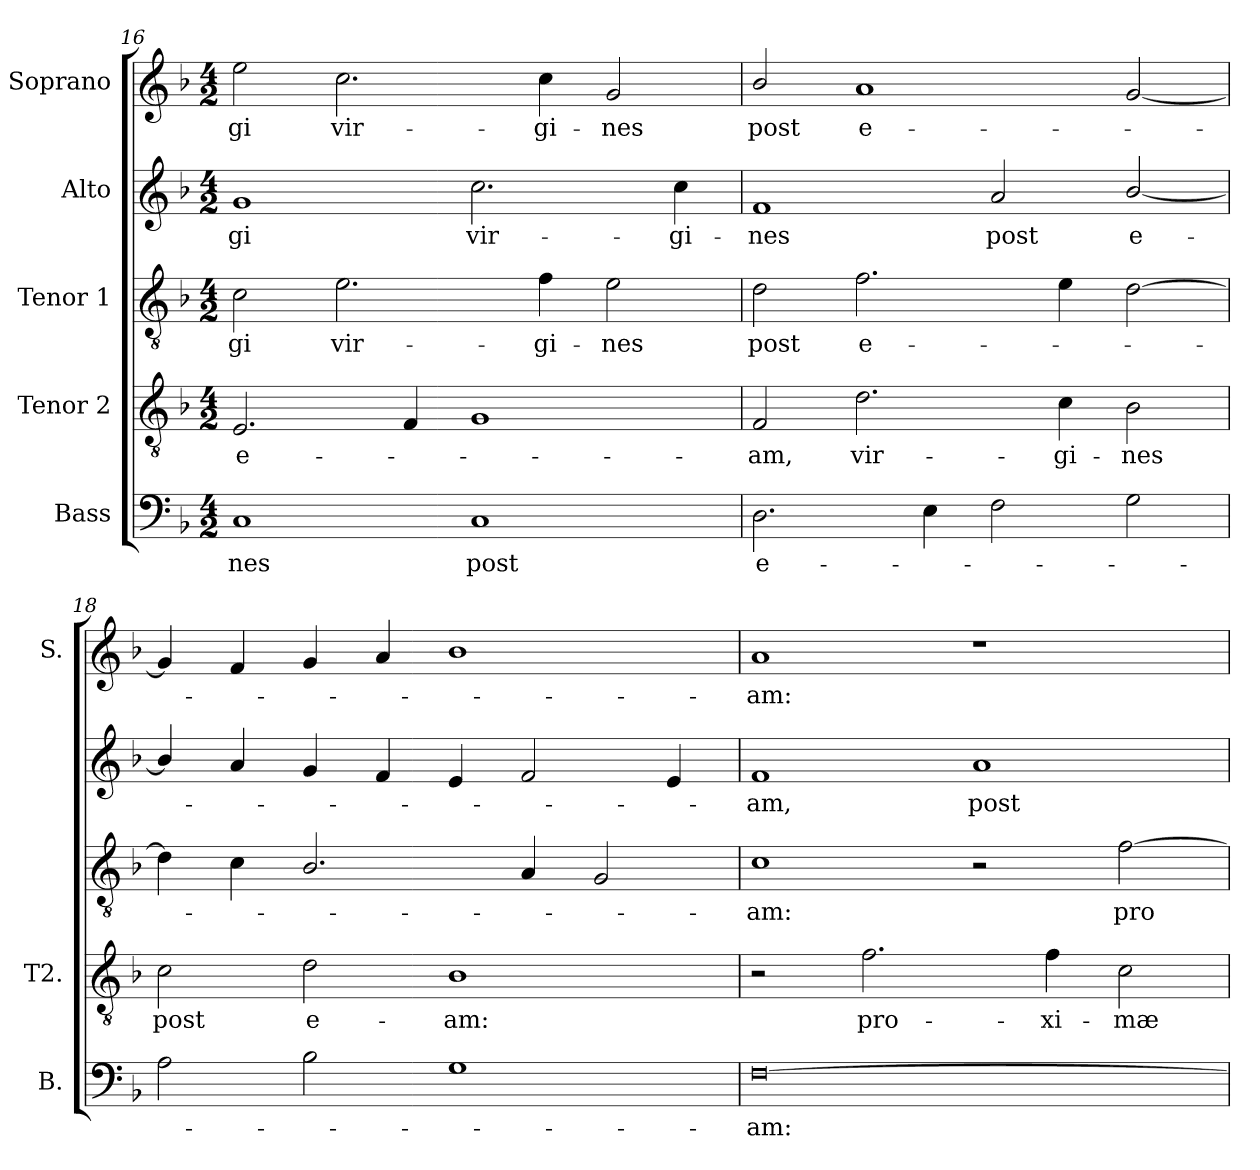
**kern	**text	**kern	**text	**kern	**text	**kern	**text	**kern	**text
*part5	*part5	*part4	*part4	*part3	*part3	*part2	*part2	*part1	*part1
*staff5	*staff5	*staff4	*staff4	*staff3	*staff3	*staff2	*staff2	*staff1	*staff1
*I"Bass	*	*I"Tenor 2	*	*I"Tenor 1	*	*I"Alto	*	*I"Soprano	*
*I'B.	*	*I'T2.	*	*	*	*	*	*I'S.	*
*clefF4	*	*clefGv2	*	*clefGv2	*	*clefG2	*	*clefG2	*
*	*	*ITrd7c12	*	*ITrd7c12	*	*	*	*	*
*k[b-]	*	*k[b-]	*	*k[b-]	*	*k[b-]	*	*k[b-]	*
*F:	*	*F:	*	*F:	*	*F:	*	*F:	*
*M4/2	*	*M4/2	*	*M4/2	*	*M4/2	*	*M4/2	*
=16	=16	=16	=16	=16	=16	=16	=16	=16	=16
!	!LO:LY:b:color=#000000	!	!	!	!	!	!	!	!
!	!	!	!LO:LY:b:color=#000000	!	!	!	!	!	!
!	!	!	!	!	!LO:LY:b:color=#000000	!	!	!	!
!	!	!	!	!	!	!	!LO:LY:b:color=#000000	!	!
!	!	!	!	!	!	!	!	!	!LO:LY:b:color=#000000
1Ci	-nes	2.EEi/	e-	2Ci\	-gi	1gi	-gi	2eei\	-gi
!	!	!	!	!	!LO:LY:b:color=#000000	!	!	!	!
!	!	!	!	!	!	!	!	!	!LO:LY:b:color=#000000
.	.	.	.	2.Ei\	vir-	.	.	2.cci\	vir-
.	.	4FFi/	.	.	.	.	.	.	.
!	!LO:LY:b:color=#000000	!	!	!	!	!	!	!	!
!	!	!	!	!	!	!	!LO:LY:b:color=#000000	!	!
1Ci	post	1GGi	.	.	.	2.cci\	vir-	.	.
!	!	!	!	!	!LO:LY:b:color=#000000	!	!	!	!
!	!	!	!	!	!	!	!	!	!LO:LY:b:color=#000000
.	.	.	.	4Fi\	-gi-	.	.	4cci\	-gi-
!	!	!	!	!	!LO:LY:b:color=#000000	!	!	!	!
!	!	!	!	!	!	!	!	!	!LO:LY:b:color=#000000
.	.	.	.	2Ei\	-nes	.	.	2gi/	-nes
!	!	!	!	!	!	!	!LO:LY:b:color=#000000	!	!
.	.	.	.	.	.	4cci\	-gi-	.	.
=17	=17	=17	=17	=17	=17	=17	=17	=17	=17
!	!LO:LY:b:color=#000000	!	!	!	!	!	!	!	!
!	!	!	!LO:LY:b:color=#000000	!	!	!	!	!	!
!	!	!	!	!	!LO:LY:b:color=#000000	!	!	!	!
!	!	!	!	!	!	!	!LO:LY:b:color=#000000	!	!
!	!	!	!	!	!	!	!	!	!LO:LY:b:color=#000000
2.Di\	e-	2FFi/	-am,	2Di\	post	1fi	-nes	2b-i/	post
!	!	!	!LO:LY:b:color=#000000	!	!	!	!	!	!
!	!	!	!	!	!LO:LY:b:color=#000000	!	!	!	!
!	!	!	!	!	!	!	!	!	!LO:LY:b:color=#000000
.	.	2.Di\	vir-	2.Fi\	e-	.	.	1ai	e-
4Ei\	.	.	.	.	.	.	.	.	.
!	!	!	!	!	!	!	!LO:LY:b:color=#000000	!	!
2Fi\	.	.	.	.	.	2ai/	post	.	.
!	!	!	!LO:LY:b:color=#000000	!	!	!	!	!	!
.	.	4Ci\	-gi-	4Ei\	.	.	.	.	.
!	!	!	!LO:LY:b:color=#000000	!	!	!	!	!	!
!	!	!	!	!	!	!	!LO:LY:b:color=#000000	!	!
2Gi\	.	2BB-i\	-nes	[2Di\	.	[2b-i/	e-	[2gi/	.
=18	=18	=18	=18	=18	=18	=18	=18	=18	=18
!	!	!	!LO:LY:b:color=#000000	!	!	!	!	!	!
2Ai\	.	2Ci\	post	4Di\]	.	4b-i/]	.	4gi/]	.
.	.	.	.	4Ci\	.	4ai/	.	4fi/	.
!	!	!	!LO:LY:b:color=#000000	!	!	!	!	!	!
2B-i\	.	2Di\	e-	2.BB-i/	.	4gi/	.	4gi/	.
.	.	.	.	.	.	4fi/	.	4ai/	.
!	!	!	!LO:LY:b:color=#000000	!	!	!	!	!	!
1Gi	.	1BB-i	-am:	.	.	4ei/	.	1b-i	.
.	.	.	.	4AAi/	.	2fi/	.	.	.
.	.	.	.	2GGi/	.	.	.	.	.
.	.	.	.	.	.	4ei/	.	.	.
!!LO:LB:g=z
=19	=19	=19	=19	=19	=19	=19	=19	=19	=19
!	!LO:LY:b:color=#000000	!	!	!	!	!	!	!	!
!	!	!	!	!	!LO:LY:b:color=#000000	!	!	!	!
!	!	!	!	!	!	!	!LO:LY:b:color=#000000	!	!
!	!	!	!	!	!	!	!	!	!LO:LY:b:color=#000000
[0Fi	-am:	2r	.	1Ci	-am:	1fi	-am,	1ai	-am:
!	!	!	!LO:LY:b:color=#000000	!	!	!	!	!	!
.	.	2.Fi\	pro-	.	.	.	.	.	.
!	!	!	!	!	!	!	!LO:LY:b:color=#000000	!	!
.	.	.	.	2r	.	1ai	post	1r	.
!	!	!	!LO:LY:b:color=#000000	!	!	!	!	!	!
.	.	4Fi\	-xi-	.	.	.	.	.	.
!	!	!	!LO:LY:b:color=#000000	!	!	!	!	!	!
!	!	!	!	!	!LO:LY:b:color=#000000	!	!	!	!
.	.	2Ci\	-mæ	[2Fi\	pro-	.	.	.	.
=	=	=	=	=	=	=	=	=	=
*-	*-	*-	*-	*-	*-	*-	*-	*-	*-
